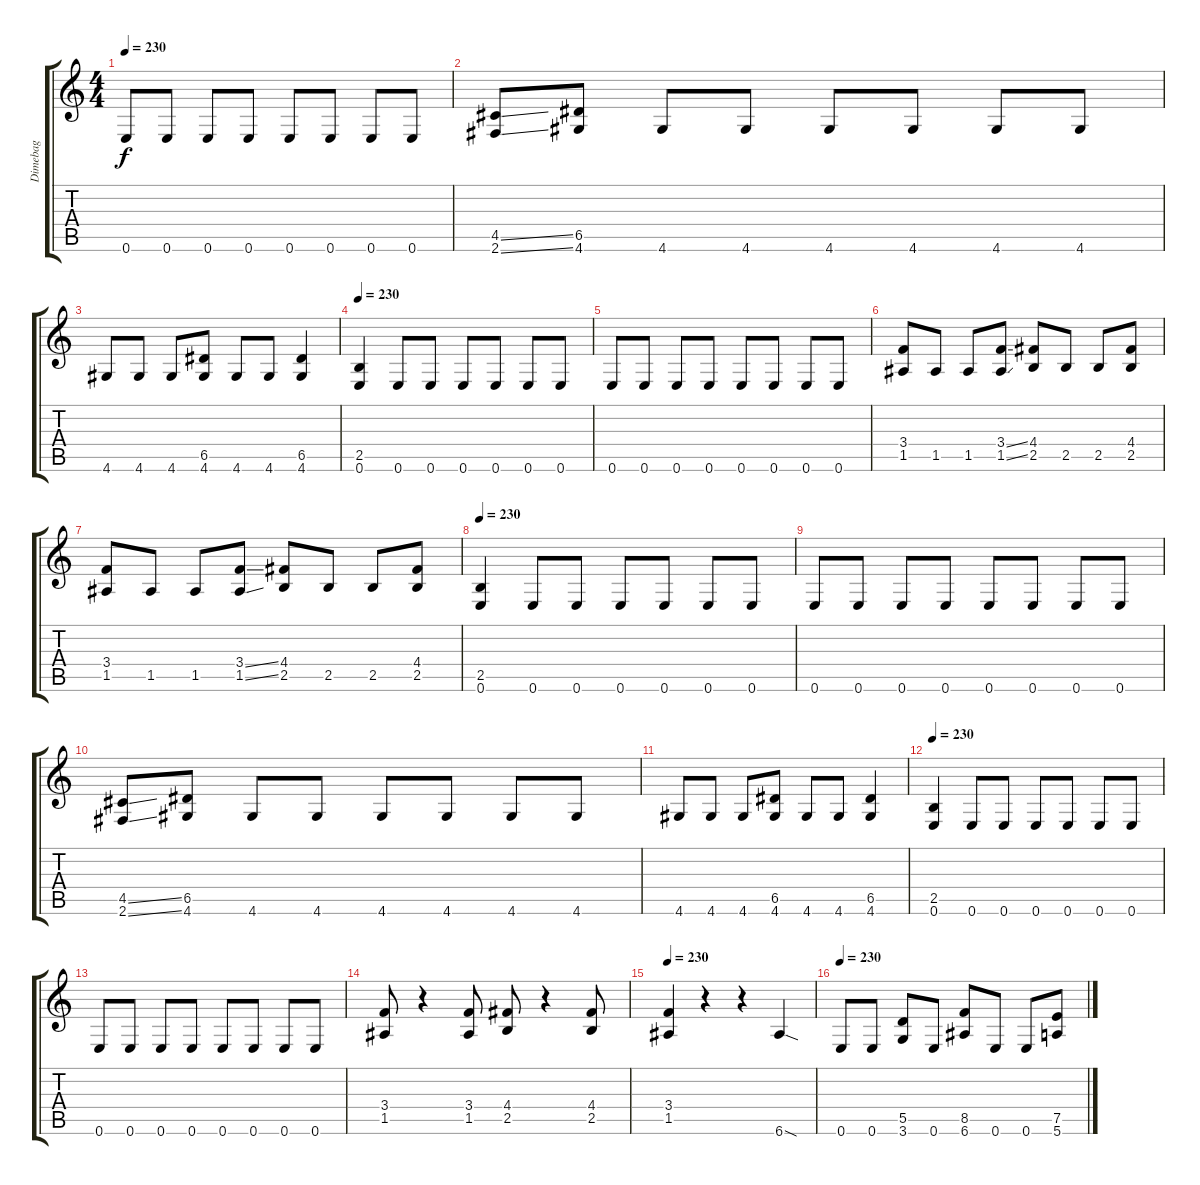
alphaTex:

\track ("Dimebag" "Dimebag") {instrument distortionguitar}
\staff {score tabs}
\tuning (E4 B3 G3 D3 A2 E2) {hide}
\ts (4 4)
\tempo 230
\clef g2
\ks c
0.6.8{dy f} 0.6.8 0.6.8 0.6.8 0.6.8 0.6.8 0.6.8 0.6.8 |
(4.5{ss} 2.6{ss}).8 (6.5 4.6).8 4.6.8 4.6.8 4.6.8 4.6.8 4.6.8 4.6.8 |
4.6.8 4.6.8 4.6.8 (6.5 4.6).8 4.6.8 4.6.8 (6.5 4.6).4 |
\tempo 230
(2.5 0.6).4 0.6.8 0.6.8 0.6.8 0.6.8 0.6.8 0.6.8 |
0.6.8 0.6.8 0.6.8 0.6.8 0.6.8 0.6.8 0.6.8 0.6.8 |
(3.4 1.5).8 1.5.8 1.5.8 (3.4{ss} 1.5{ss}).8 (4.4 2.5).8 2.5.8 2.5.8 (4.4 2.5).8 |
(3.4 1.5).8 1.5.8 1.5.8 (3.4{ss} 1.5{ss}).8 (4.4 2.5).8 2.5.8 2.5.8 (4.4 2.5).8 |
\tempo 230
(2.5 0.6).4 0.6.8 0.6.8 0.6.8 0.6.8 0.6.8 0.6.8 |
0.6.8 0.6.8 0.6.8 0.6.8 0.6.8 0.6.8 0.6.8 0.6.8 |
(4.5{ss} 2.6{ss}).8 (6.5 4.6).8 4.6.8 4.6.8 4.6.8 4.6.8 4.6.8 4.6.8 |
4.6.8 4.6.8 4.6.8 (6.5 4.6).8 4.6.8 4.6.8 (6.5 4.6).4 |
\tempo 230
(2.5 0.6).4 0.6.8 0.6.8 0.6.8 0.6.8 0.6.8 0.6.8 |
0.6.8 0.6.8 0.6.8 0.6.8 0.6.8 0.6.8 0.6.8 0.6.8 |
(3.4 1.5).8 r.4 (3.4 1.5).8 (4.4 2.5).8 r.4 (4.4 2.5).8 |
\tempo 230
(3.4 1.5).4 r.4 r.4 6.6{sod}.4 |
\tempo 230
0.6.8 0.6.8 (5.5 3.6).8 0.6.8 (8.5 6.6).8 0.6.8 0.6.8 (7.5 5.6).8
